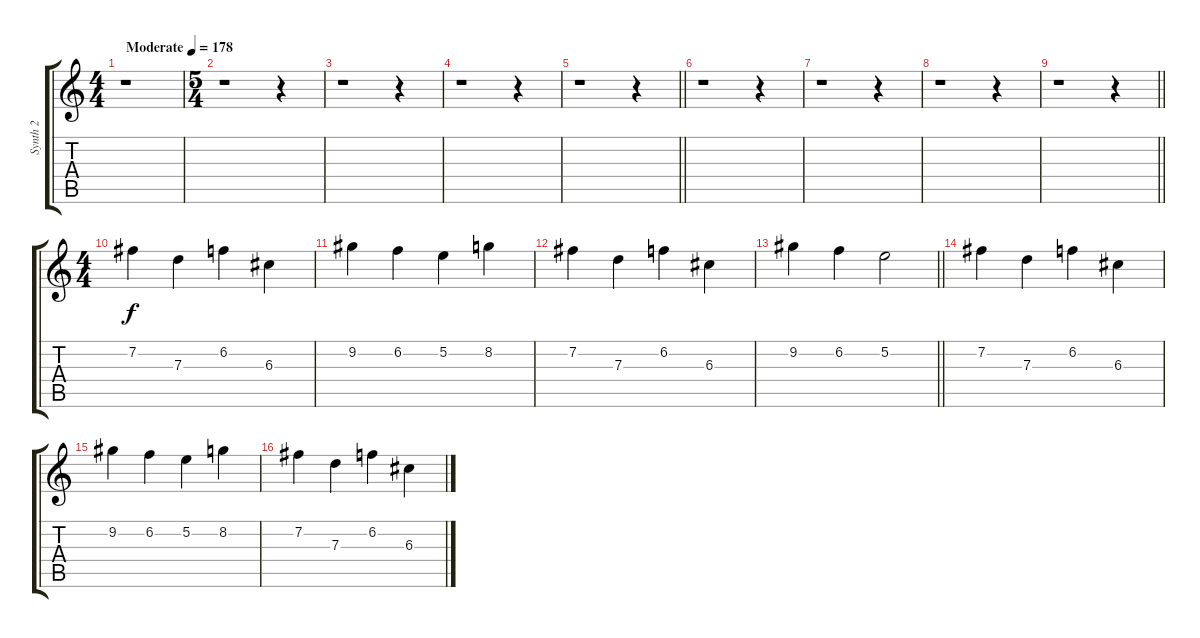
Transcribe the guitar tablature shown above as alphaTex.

\track ("Synth 2" "Synth 2") {instrument overdrivenguitar}
\staff {score tabs}
\tuning (E4 B3 G3 D3 A2 E2) {hide}
\ts (4 4)
\tempo (178 "Moderate")
\clef g2
\ks c
r.1{dy f instrument overdrivenguitar} |
\ts (5 4)
r.1 r.4 |
r.1 r.4 |
r.1 r.4 |
\barLineRight lightlight
r.1 r.4 |
r.1 r.4 |
r.1 r.4 |
r.1 r.4 |
\barLineRight lightlight
r.1 r.4 |
\ts (4 4)
7.2.4 7.3.4 6.2.4 6.3.4 |
9.2.4 6.2.4 5.2.4 8.2.4 |
7.2.4 7.3.4 6.2.4 6.3.4 |
\barLineRight lightlight
9.2.4 6.2.4 5.2.2 |
7.2.4 7.3.4 6.2.4 6.3.4 |
9.2.4 6.2.4 5.2.4 8.2.4 |
7.2.4 7.3.4 6.2.4 6.3.4
